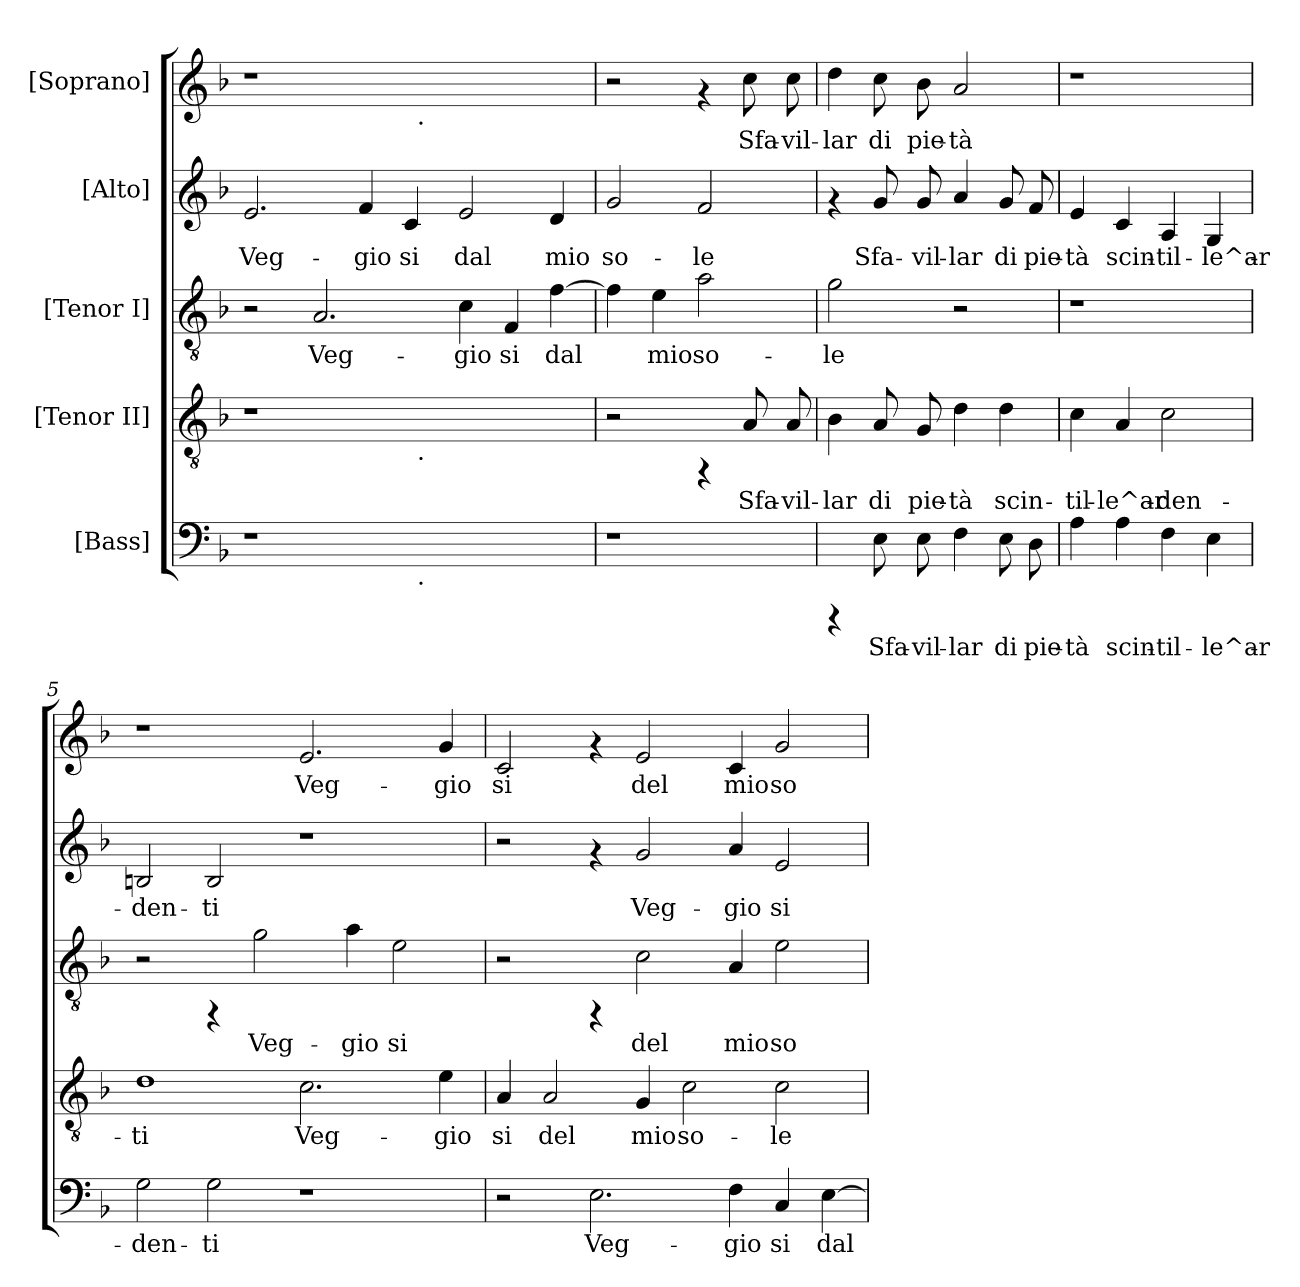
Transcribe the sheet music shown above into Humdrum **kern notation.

**kern	**text	**kern	**text	**kern	**text	**kern	**text	**kern	**text
*part5	*part5	*part4	*part4	*part3	*part3	*part2	*part2	*part1	*part1
*staff5	*staff5	*staff4	*staff4	*staff3	*staff3	*staff2	*staff2	*staff1	*staff1
*I"[Bass]	*	*I"[Tenor II]	*	*I"[Tenor I]	*	*I"[Alto]	*	*I"[Soprano]	*
!!LO:PB:g=z
*stria5	*	*stria5	*	*stria5	*	*stria5	*	*stria5	*
*clefF4	*	*clefGv2	*	*clefGv2	*	*clefG2	*	*clefG2	*
*k[b-]	*	*k[b-]	*	*k[b-]	*	*k[b-]	*	*k[b-]	*
*F:	*	*F:	*	*F:	*	*F:	*	*F:	*
=1	=1	=1	=1	=1	=1	=1	=1	=1	=1
!	!	!	!	!	!	!	!LO:LY:b:cj	!	!
1r	.	1r	.	2r	.	2.e/	Veg-	1r	.
!	!	!	!	!	!LO:LY:b:cj	!	!	!	!
.	.	.	.	2.A/	Veg-	.	.	.	.
!	!	!	!	!	!	!	!LO:LY:b:cj	!	!
.	.	.	.	.	.	4f/	-gio	.	.
!	!	!	!	!	!	!	!LO:LY:b:cj	!	!
32ryy	.	32ryy	.	.	.	4c/	si	32ryy	.
!	!	!	!	!	!	!	!	!LO:TX:b:t=.	!
!	!	!LO:TX:b:t=.	!	!	!	!	!	!	!
!LO:TX:b:t=.	!	!	!	!	!	!	!	!	!
32%31ryy	.	32%31ryy	.	.	.	.	.	32%31ryy	.
!	!	!	!	!	!LO:LY:b:cj	!	!LO:LY:b:cj	!	!
.	.	.	.	4c\	-gio	2e/	dal	.	.
!	!	!	!	!	!LO:LY:b:cj	!	!	!	!
.	.	.	.	4F/	si	.	.	.	.
!	!	!	!	!	!LO:LY:b:cj	!	!LO:LY:b:cj	!	!
.	.	.	.	[>4f\	dal	4d/	mio	.	.
=2	=2	=2	=2	=2	=2	=2	=2	=2	=2
!	!	!	!	!	!LO:LY:b:cj	!	!LO:LY:b:cj	!	!
1r	.	2r	.	4f\]	.	2g/	so-	2r	.
!	!	!	!	!	!LO:LY:b:cj	!	!	!	!
.	.	.	.	4e\	mio	.	.	.	.
!	!	!	!	!	!LO:LY:b:cj	!	!LO:LY:b:cj	!	!
.	.	4rFF	.	2a\	so-	2f/	-le	4rf	.
!	!	!	!LO:LY:b	!	!	!	!	!	!LO:LY:b
.	.	8A/	Sfa-	.	.	.	.	8cc\	Sfa-
!	!	!	!LO:LY:b	!	!	!	!	!	!LO:LY:b
.	.	8A/	-vil-	.	.	.	.	8cc\	-vil-
=3	=3	=3	=3	=3	=3	=3	=3	=3	=3
!	!	!	!LO:LY:b	!	!LO:LY:b:cj	!	!	!	!LO:LY:b
4rCCC	.	4B-\	-lar	2g\	-le	4rf	.	4dd\	-lar
!	!LO:LY:b	!	!LO:LY:b	!	!	!	!LO:LY:b:cj	!	!LO:LY:b
8E\	Sfa-	8A/	di	.	.	8g/	Sfa-	8cc\	di
!	!LO:LY:b	!	!LO:LY:b	!	!	!	!LO:LY:b:cj	!	!LO:LY:b
8E\	-vil-	8G/	pie-	.	.	8g/	-vil-	8b-\	pie-
!	!LO:LY:b	!	!LO:LY:b	!	!	!	!LO:LY:b:cj	!	!LO:LY:b
4F\	-lar	4d\	-tà	2r	.	4a/	-lar	2a/	-tà
!	!LO:LY:b	!	!LO:LY:b	!	!	!	!LO:LY:b:cj	!	!
8E\	di	4d\	scin-	.	.	8g/	di	.	.
!	!LO:LY:b	!	!	!	!	!	!LO:LY:b:cj	!	!
8D\	pie-	.	.	.	.	8f/	pie-	.	.
!!LO:PB:g=z
=4	=4	=4	=4	=4	=4	=4	=4	=4	=4
!	!LO:LY:b	!	!LO:LY:b	!	!	!	!LO:LY:b:cj	!	!
4A\	-tà	4c\	-til-	1r	.	4e/	-tà	1r	.
!	!LO:LY:b	!	!LO:LY:b	!	!	!	!LO:LY:b:cj	!	!
4A\	scin-	4A/	-le^ar-	.	.	4c/	scin-	.	.
!	!LO:LY:b	!	!LO:LY:b	!	!	!	!LO:LY:b:cj	!	!
4F\	-til-	2c\	-den-	.	.	4A/	-til-	.	.
!	!LO:LY:b	!	!	!	!	!	!LO:LY:b:cj	!	!
4E\	-le^ar-	.	.	.	.	4G/	-le^ar-	.	.
=5	=5	=5	=5	=5	=5	=5	=5	=5	=5
!	!LO:LY:b	!	!LO:LY:b	!	!	!	!LO:LY:b:cj	!	!
2G\	-den-	1d	-ti	2r	.	2Bn/	-den-	1r	.
!	!LO:LY:b	!	!	!	!	!	!LO:LY:b:cj	!	!
2G\	-ti	.	.	4rFF	.	2B/	-ti	.	.
!	!	!	!	!	!LO:LY:b:cj	!	!	!	!
.	.	.	.	2g\	Veg-	.	.	.	.
!	!	!	!LO:LY:b	!	!	!	!	!	!LO:LY:b
1r	.	2.c\	Veg-	.	.	1r	.	2.e/	Veg-
!	!	!	!	!	!LO:LY:b:cj	!	!	!	!
.	.	.	.	4a\	-gio	.	.	.	.
!	!	!	!	!	!LO:LY:b:cj	!	!	!	!
.	.	.	.	2e\	si	.	.	.	.
!	!	!	!LO:LY:b	!	!	!	!	!	!LO:LY:b
.	.	4e\	-gio	.	.	.	.	4g/	-gio
=6	=6	=6	=6	=6	=6	=6	=6	=6	=6
!	!	!	!LO:LY:b	!	!	!	!	!	!LO:LY:b
2r	.	4A/	si	2r	.	2r	.	2c/	si
!	!	!	!LO:LY:b	!	!	!	!	!	!
.	.	2A/	del	.	.	.	.	.	.
!	!LO:LY:b	!	!	!	!	!	!	!	!
2.E\	Veg-	.	.	4rFF	.	4rf	.	4rf	.
!	!	!	!LO:LY:b	!	!LO:LY:b:cj	!	!LO:LY:b:cj	!	!LO:LY:b
.	.	4G/	mio	2c\	del	2g/	Veg-	2e/	del
!	!	!	!LO:LY:b	!	!	!	!	!	!
.	.	2c\	so-	.	.	.	.	.	.
!	!LO:LY:b	!	!	!	!LO:LY:b:cj	!	!LO:LY:b:cj	!	!LO:LY:b
4F\	-gio	.	.	4A/	mio	4a/	-gio	4c/	mio
!	!LO:LY:b	!	!LO:LY:b	!	!LO:LY:b:cj	!	!LO:LY:b:cj	!	!LO:LY:b
4C/	si	2c\	-le	2e\	so-	2e/	si	2g/	so-
!	!LO:LY:b	!	!	!	!	!	!	!	!
[>4E\	dal	.	.	.	.	.	.	.	.
=	=	=	=	=	=	=	=	=	=
*-	*-	*-	*-	*-	*-	*-	*-	*-	*-
